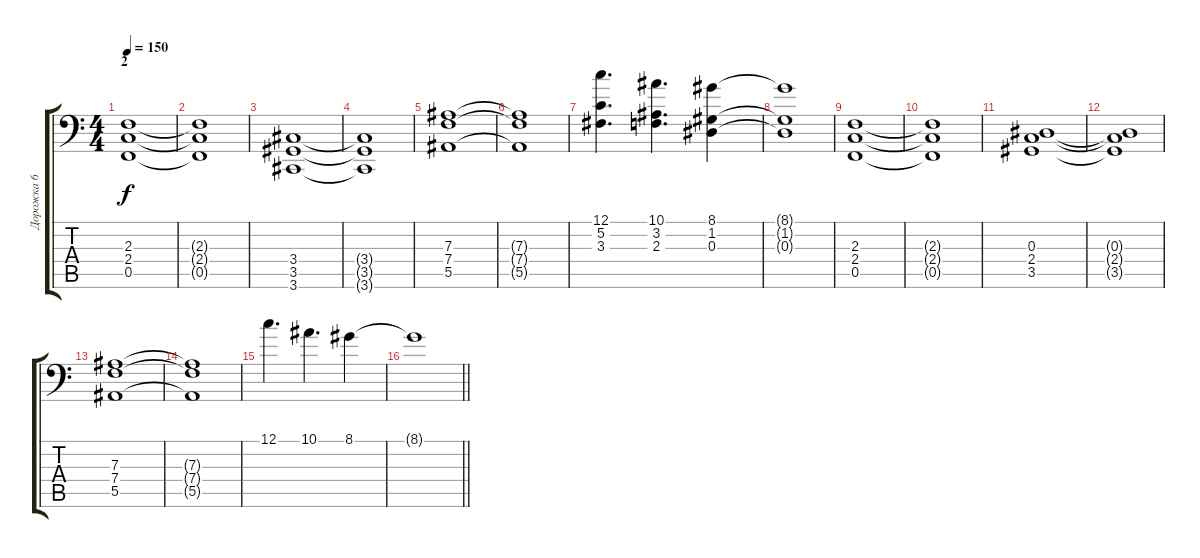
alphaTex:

\track ("Дорожка 6" "Дорожка 6") {instrument stringensemble1}
\staff {score tabs}
\tuning (C4 G3 Eb3 Bb2 F2 Bb1) {hide}
\ts (4 4)
\section ("" "2")
\tempo 150
\clef f4
\ks c
(2.3 2.4 0.5).1{dy f} |
(2.3{t} 2.4{t} 0.5{t}).1 |
(3.4 3.5 3.6).1 |
(3.4{t} 3.5{t} 3.6{t}).1 |
(7.3 7.4 5.5).1 |
(7.3{t} 7.4{t} 5.5{t}).1 |
(12.1 5.2 3.3).4{d} (10.1 3.2 2.3).4{d} (8.1 1.2 0.3).4 |
(8.1{t} 1.2{t} 0.3{t}).1 |
(2.3 2.4 0.5).1 |
(2.3{t} 2.4{t} 0.5{t}).1 |
(0.3 2.4 3.5).1 |
(0.3{t} 2.4{t} 3.5{t}).1 |
(7.3 7.4 5.5).1 |
(7.3{t} 7.4{t} 5.5{t}).1 |
12.1.4{d} 10.1.4{d} 8.1.4 |
\barLineRight lightlight
8.1{t}.1
